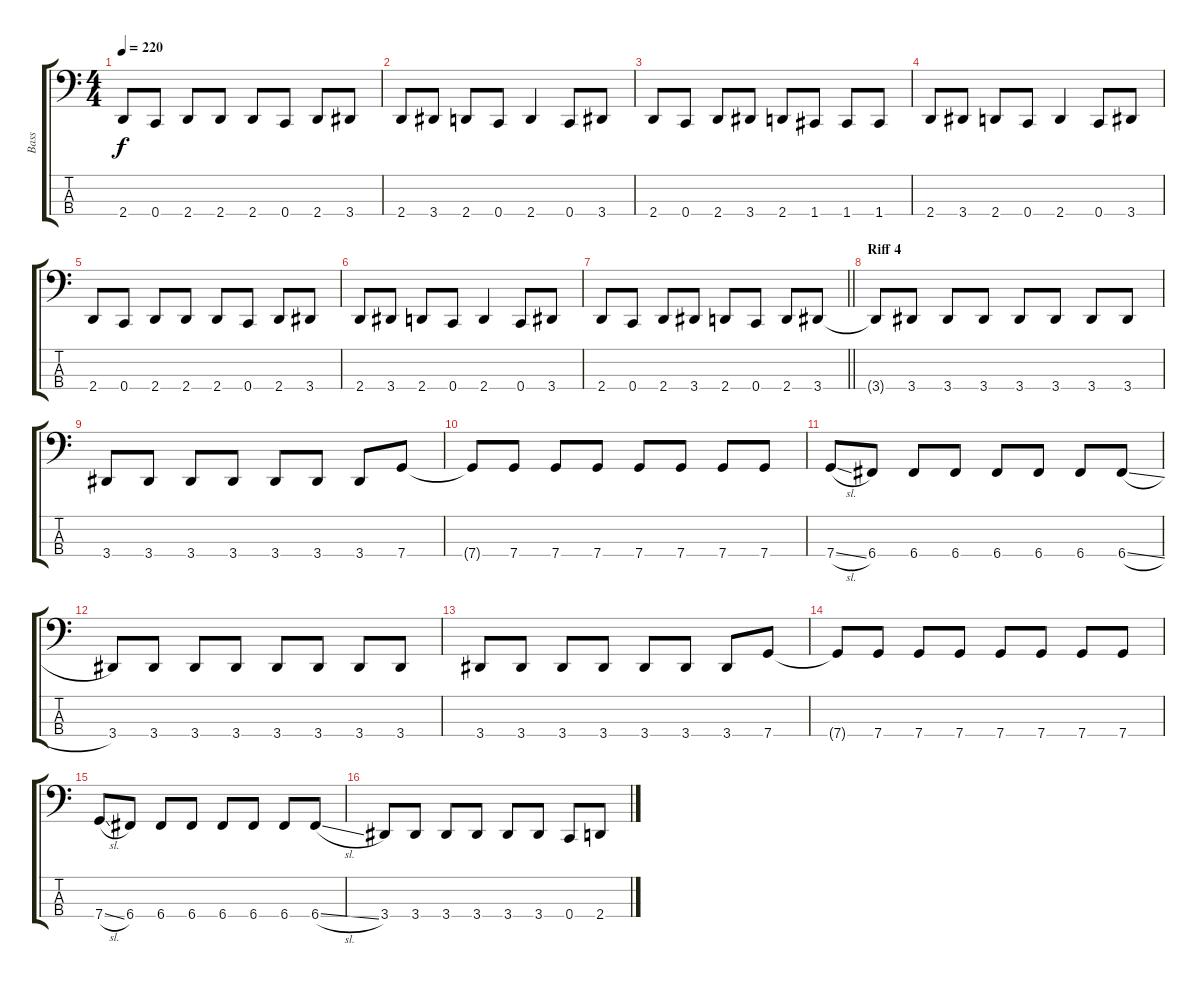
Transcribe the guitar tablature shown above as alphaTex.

\track ("Bass" "Bass") {instrument electricbassfinger}
\staff {score tabs}
\tuning (Eb2 Bb1 F1 C1) {hide}
\ts (4 4)
\tempo 220
\clef f4
\ks c
2.4.8{dy f} 0.4.8 2.4.8 2.4.8 2.4.8 0.4.8 2.4.8 3.4.8 |
2.4.8 3.4.8 2.4.8 0.4.8 2.4.4 0.4.8 3.4.8 |
2.4.8 0.4.8 2.4.8 3.4.8 2.4.8 1.4.8 1.4.8 1.4.8 |
2.4.8 3.4.8 2.4.8 0.4.8 2.4.4 0.4.8 3.4.8 |
2.4.8 0.4.8 2.4.8 2.4.8 2.4.8 0.4.8 2.4.8 3.4.8 |
2.4.8 3.4.8 2.4.8 0.4.8 2.4.4 0.4.8 3.4.8 |
\barLineRight lightlight
2.4.8 0.4.8 2.4.8 3.4.8 2.4.8 0.4.8 2.4.8 3.4.8 |
\section ("" "Riff 4")
3.4{t}.8 3.4.8 3.4.8 3.4.8 3.4.8 3.4.8 3.4.8 3.4.8 |
3.4.8 3.4.8 3.4.8 3.4.8 3.4.8 3.4.8 3.4.8 7.4.8 |
7.4{t}.8 7.4.8 7.4.8 7.4.8 7.4.8 7.4.8 7.4.8 7.4.8 |
7.4{sl}.8 6.4.8 6.4.8 6.4.8 6.4.8 6.4.8 6.4.8 6.4{sl}.8 |
3.4.8 3.4.8 3.4.8 3.4.8 3.4.8 3.4.8 3.4.8 3.4.8 |
3.4.8 3.4.8 3.4.8 3.4.8 3.4.8 3.4.8 3.4.8 7.4.8 |
7.4{t}.8 7.4.8 7.4.8 7.4.8 7.4.8 7.4.8 7.4.8 7.4.8 |
7.4{sl}.8 6.4.8 6.4.8 6.4.8 6.4.8 6.4.8 6.4.8 6.4{sl}.8 |
3.4.8 3.4.8 3.4.8 3.4.8 3.4.8 3.4.8 0.4.8 2.4.8
